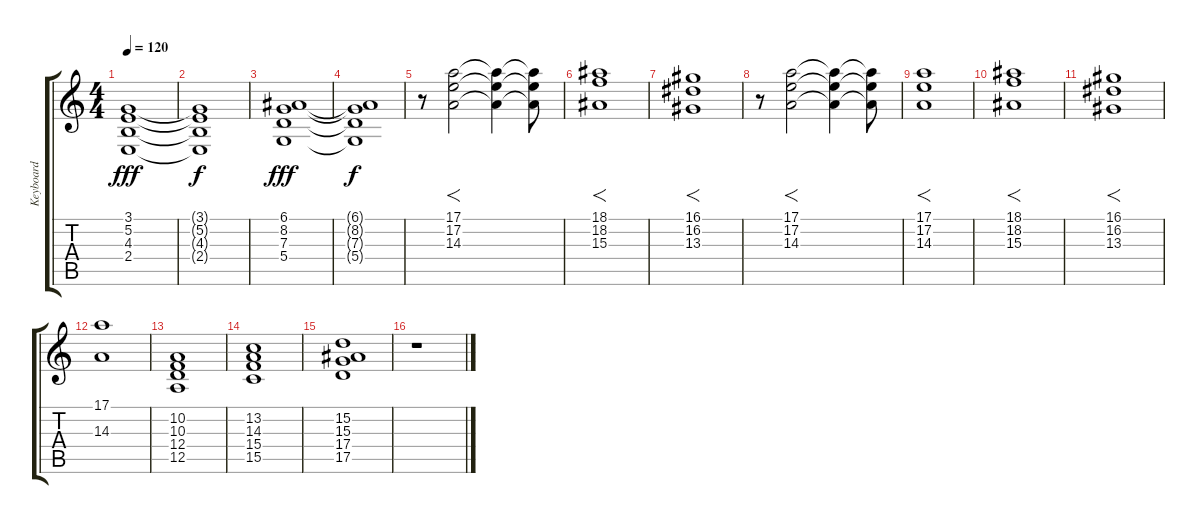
\track ("Keyboard" "Keyboard") {instrument choiraahs}
\staff {score tabs}
\tuning (E4 B3 G3 D3 A2 E2) {hide}
\ts (4 4)
\tempo 120
\clef g2
\ks c
(3.1 5.2 4.3 2.4).1{dy fff} |
(3.1{t} 5.2{t} 4.3{t} 2.4{t}).1{dy f} |
(6.1 8.2 7.3 5.4).1{dy fff} |
(6.1{t} 8.2{t} 7.3{t} 5.4{t}).1{dy f} |
r.8{balance 8 instrument lead2sawtooth} (17.1 17.2 14.3).2{f} (17.1{t} 17.2{t} 14.3{t}).4 (17.1{t} 17.2{t} 14.3{t}).8 |
(18.1 18.2 15.3).1{f balance 1} |
(16.1 16.2 13.3).1{f} |
r.8{balance 8 instrument lead2sawtooth} (17.1 17.2 14.3).2{f} (17.1{t} 17.2{t} 14.3{t}).4 (17.1{t} 17.2{t} 14.3{t}).8 |
(17.1 17.2 14.3).1{f balance 1} |
(18.1 18.2 15.3).1{f} |
(16.1 16.2 13.3).1{f} |
(17.1 14.3).1{volume 11 balance 5 instrument choiraahs} |
(10.2 10.3 12.4 12.5).1 |
(13.2 14.3 15.4 15.5).1 |
(15.2 15.3 17.4 17.5).1 |
r.1
